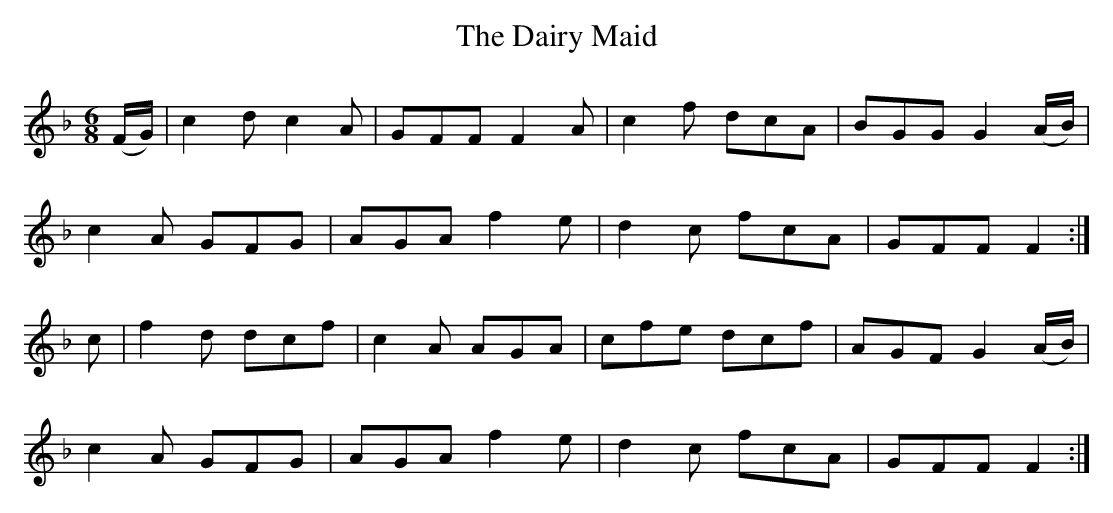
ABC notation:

X:1
T: The Dairy Maid
M: 6/8
L: 1/8
K: F
(F/G/)|c2d c2A|GFF F2A|c2f dcA|BGG G2(A/B/)|
c2A GFG|AGA f2e|d2c fcA|GFF F2:|
c|f2d dcf|c2A AGA|cfe dcf|AGF G2(A/B/)|
c2A GFG|AGA f2e|d2c fcA|GFF F2:|
